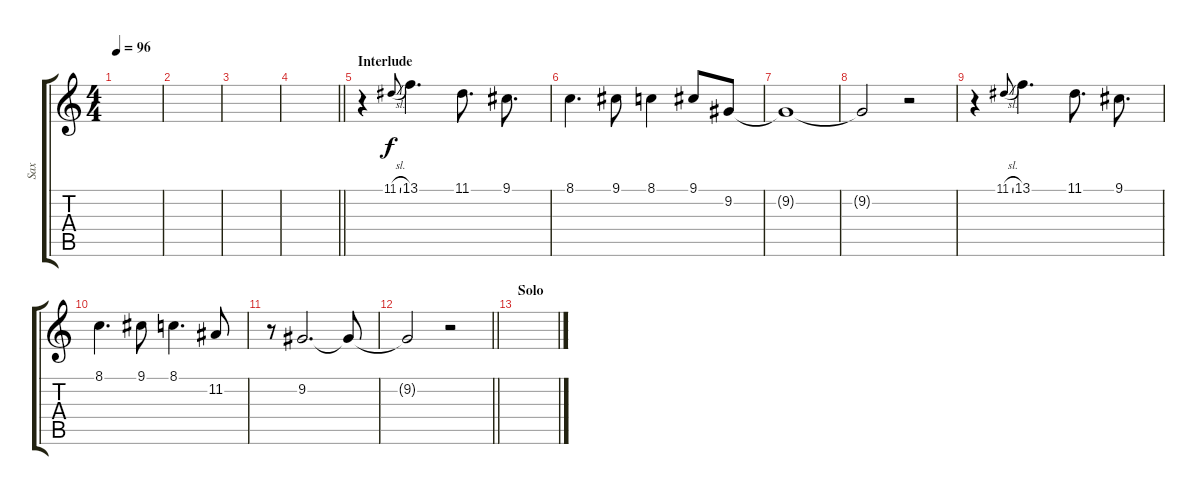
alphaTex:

\track ("Sax" "Sax") {instrument tenorsax}
\staff {score tabs}
\tuning (E4 B3 G3 D3 A2 E2) {hide}
\ts (4 4)
\tempo 96
\clef g2
\ks c
|
|
|
\barLineRight lightlight
|
\section ("" "Interlude")
r.4 11.1{sl}.8{gr onbeat} 13.1.4{d} 11.1.8{d} 9.1.8{d} |
8.1.4{d} 9.1.8 8.1.4 9.1.8 9.2.8 |
9.2{t}.1 |
9.2{t}.2 r.2 |
r.4 11.1{sl}.8{gr onbeat} 13.1.4{d} 11.1.8{d} 9.1.8{d} |
8.1.4{d} 9.1.8 8.1.4{d} 11.2.8 |
r.8 9.2.2{d} 9.2{t}.8 |
\barLineRight lightlight
9.2{t}.2 r.2 |
\section ("" "Solo")
